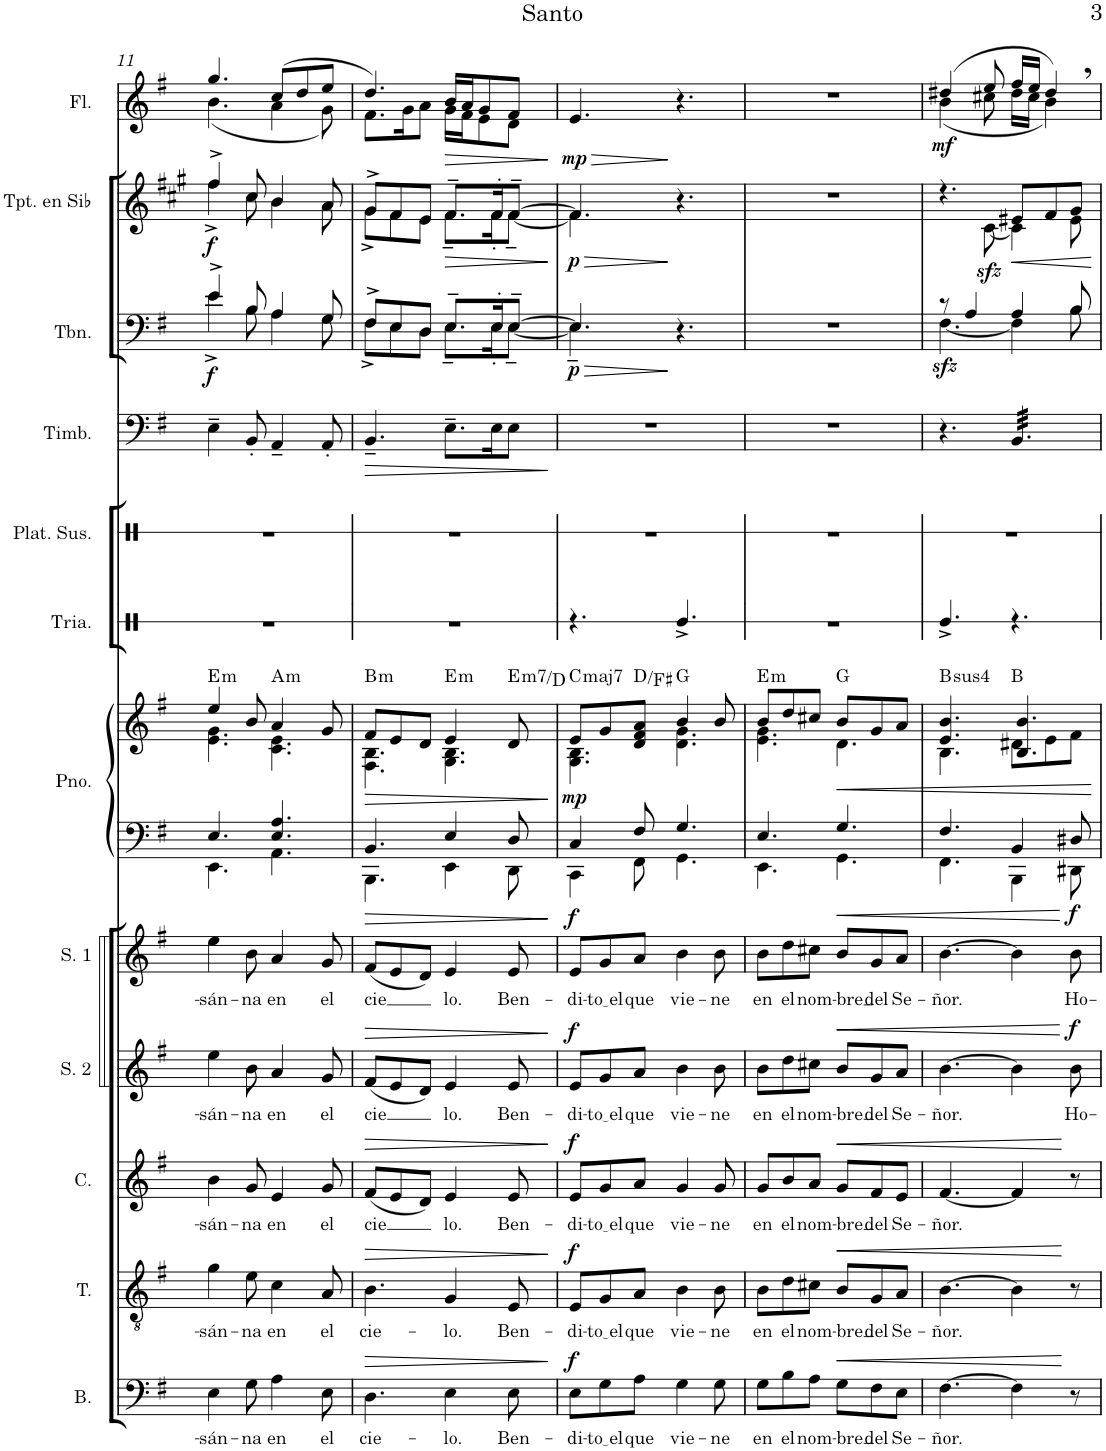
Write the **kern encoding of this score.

**kern	**text	**dynam	**kern	**text	**dynam	**kern	**text	**dynam	**kern	**text	**dynam	**kern	**text	**dynam	**kern	**kern	**dynam	**harte	**kern	**kern	**kern	**dynam	**kern	**dynam	**kern	**dynam	**kern	**dynam
*part12	*part12	*part12	*part11	*part11	*part11	*part10	*part10	*part10	*part9	*part9	*part9	*part8	*part8	*part8	*part7	*part7	*part7	*part7	*part6	*part5	*part4	*part4	*part3	*part3	*part2	*part2	*part1	*part1
*staff13	*staff13	*staff13	*staff12	*staff12	*staff12	*staff11	*staff11	*staff11	*staff10	*staff10	*staff10	*staff9	*staff9	*staff9	*staff8	*staff7	*staff7/8	*	*staff6	*staff5	*staff4	*staff4	*staff3	*staff3	*staff2	*staff2	*staff1	*staff1
*I"Bajo	*	*	*I"Tenor	*	*	*I"Contralto	*	*	*I"Soprano 2	*	*	*I"Soprano 1	*	*	*I"Piano	*	*	*	*I"Triángulo	*I"Platillo suspendido	*I"Timbales	*	*I"Trombón	*	*I"Trompeta en Sib	*	*I"Flauta	*
*I'B.	*	*	*I'T.	*	*	*I'C.	*	*	*I'S. 2	*	*	*I'S. 1	*	*	*I'Pno.	*	*	*	*	*I'Plat. Sus.	*I'Timb.	*	*I'Tbn.	*	*I'Tpt. en Sib	*	*I'Fl.	*
!!LO:PB:g=z
*clefF4	*	*	*clefGv2	*	*	*clefG2	*	*	*clefG2	*	*	*clefG2	*	*	*clefF4	*clefG2	*	*	*clefX	*clefX	*clefF4	*	*clefF4	*	*clefG2	*	*clefG2	*
*	*	*	*	*	*	*	*	*	*	*	*	*	*	*	*	*	*	*	*	*	*	*	*	*	*Trd1c2	*	*	*
*k[f#]	*	*	*k[f#]	*	*	*k[f#]	*	*	*k[f#]	*	*	*k[f#]	*	*	*k[f#]	*k[f#]	*	*	*k[]	*k[]	*k[f#]	*	*k[f#]	*	*k[f#c#g#]	*	*k[f#]	*
*M6/8	*	*	*M6/8	*	*	*M6/8	*	*	*M6/8	*	*	*M6/8	*	*	*M6/8	*M6/8	*	*	*M6/8	*M6/8	*M6/8	*	*M6/8	*	*M6/8	*	*M6/8	*
=11	=11	=11	=11	=11	=11	=11	=11	=11	=11	=11	=11	=11	=11	=11	=11	=11	=11	=11	=11	=11	=11	=11	=11	=11	=11	=11	=11	=11
!	!LO:LY:b	!	!	!LO:LY:b	!	!	!LO:LY:b	!	!	!LO:LY:b	!	!	!LO:LY:b	!	!	!	!	!LO:H:kt=m	!	!	!	!	!	!LO:DY:b	!	!LO:DY:b	!	!
*	*	*	*	*	*	*	*	*	*	*	*	*	*	*	*^	*^	*	*	*	*	*	*	*^	*	*^	*	*^	*
4E\	-sán-	.	4g\	-sán-	.	4b\	-sán-	.	4ee\	-sán-	.	4ee\	-sán-	.	4.E/	4.EE\	4ee/	4.e\ 4.g\	.	E:min	2.r	2.r	4E~\	.	4e^/	4e^\	f	4ff#^/	4ff#^\	f	4.gg/	(4.b\	.
!	!LO:LY:b	!	!	!LO:LY:b	!	!	!LO:LY:b	!	!	!LO:LY:b	!	!	!LO:LY:b	!	!	!	!	!	!	!	!	!	!	!	!	!	!	!	!	!	!	!	!
8G\	-na	.	8e\	-na	.	8g/	-na	.	8b\	-na	.	8b\	-na	.	.	.	8b/	.	.	.	.	.	8BB'/	.	8B/	8B\	.	8cc#/	8cc#\	.	.	.	.
!	!LO:LY:b	!	!	!LO:LY:b	!	!	!LO:LY:b	!	!	!LO:LY:b	!	!	!LO:LY:b	!	!	!	!	!	!	!LO:H:kt=m	!	!	!	!	!	!	!	!	!	!	!	!	!
4A\	en	.	4c\	en	.	4e/	en	.	4a/	en	.	4a/	en	.	4.E/ 4.A/	4.AA\	4a/	4.c\ 4.e\	.	A:min	.	.	4AA~/	.	4A/	4A\	.	4b/	4b\	.	(8cc/L	4a\	.
.	.	.	.	.	.	.	.	.	.	.	.	.	.	.	.	.	.	.	.	.	.	.	.	.	.	.	.	.	.	.	8dd/	.	.
!	!LO:LY:b	!	!	!LO:LY:b	!	!	!LO:LY:b	!	!	!LO:LY:b	!	!	!LO:LY:b	!	!	!	!	!	!	!	!	!	!	!	!	!	!	!	!	!	!	!	!
8E\	el	.	8A/	el	.	8g/	el	.	8g/	el	.	8g/	el	.	.	.	8g/	.	.	.	.	.	8AA'/	.	8G/	8G\	.	8a/	8a\	.	8ee/J	8g\)	.
=12	=12	=12	=12	=12	=12	=12	=12	=12	=12	=12	=12	=12	=12	=12	=12	=12	=12	=12	=12	=12	=12	=12	=12	=12	=12	=12	=12	=12	=12	=12	=12	=12	=12
!	!LO:LY:b	!LO:HP:b	!	!LO:LY:b	!LO:HP:b	!	!LO:LY:b	!LO:HP:b	!	!LO:LY:b	!LO:HP:b	!	!LO:LY:b	!LO:HP:b	!	!	!	!	!LO:HP:b	!LO:H:kt=m	!	!	!	!LO:HP:b	!	!	!	!	!	!	!	!	!
4.D\	cie-	>	4.B\	cie-	>	(8f#/L	cie	>	(8f#/L	cie	>	(8f#/L	cie	>	4.BB/	4.BBB\	8f#/L	4.F#\ 4.B\	>	B:min	2.r	2.r	4.BB~/	>	8F#^/L	8F#^\L	.	8g#^/L	8g#^\L	.	4.dd/)	8.f#\L	.
.	.	.	.	.	.	8e/	.	.	8e/	.	.	8e/	.	.	.	.	8e/	.	.	.	.	.	.	.	8E/	8E\	.	8f#/	8f#\	.	.	.	.
.	.	.	.	.	.	.	.	.	.	.	.	.	.	.	.	.	.	.	.	.	.	.	.	.	.	.	.	.	.	.	.	16g\K	.
.	.	.	.	.	.	8d/J)	.	.	8d/J)	.	.	8d/J)	.	.	.	.	8d/J	.	.	.	.	.	.	.	8D/J	8D\J	.	8e/J	8e\J	.	.	8a\J	.
!	!LO:LY:b	!	!	!LO:LY:b	!	!	!LO:LY:b	!	!	!LO:LY:b	!	!	!LO:LY:b	!	!	!	!	!	!	!LO:H:kt=m	!	!	!	!	!	!	!	!	!	!LO:HP:b	!	!	!LO:HP:b
4E\	-lo.	.	4G/	-lo.	.	4e/	lo.	.	4e/	lo.	.	4e/	lo.	.	4E/	4EE\	4e/	4.G\ 4.B\	.	E:min	.	.	8.E~\L	.	8.E~/L	8.E~\L	.	8.f#~/L	8.f#~\L	>	16b/LL	16g\LL	>
.	.	.	.	.	.	.	.	.	.	.	.	.	.	.	.	.	.	.	.	.	.	.	.	.	.	.	.	.	.	.	16a/J	16f#\J	.
.	.	.	.	.	.	.	.	.	.	.	.	.	.	.	.	.	.	.	.	.	.	.	.	.	.	.	.	.	.	.	8g/	8e\	.
.	.	.	.	.	.	.	.	.	.	.	.	.	.	.	.	.	.	.	.	.	.	.	16E\K	.	16E'/K	16E'\K	.	16f#'/K	16f#'\K	.	.	.	.
!	!LO:LY:b	!	!	!LO:LY:b	!	!	!LO:LY:b	!	!	!LO:LY:b	!	!	!LO:LY:b	!	!	!	!	!	!	!LO:H:kt=m7	!	!	!	!	!	!	!	!	!	!	!	!	!
8E\	Ben-	.	8E/	Ben-	.	8e/	Ben-	.	8e/	Ben-	.	8e/	Ben-	.	8D/	8DD\	8d/	.	.	E:min7/b7	.	.	8E\J	.	[8E~/J	[8E~\J	.	[8f#~/J	[8f#~\J	.	8f#/J	8d\J	.
*	*	*	*	*	*	*	*	*	*	*	*	*	*	*	*v	*v	*	*	*	*	*	*	*	*	*v	*v	*	*v	*v	*	*v	*v	*
*	*	*	*	*	*	*	*	*	*	*	*	*	*	*	*	*v	*v	*	*	*	*	*	*	*	*	*	*	*	*
.	.	]	.	.	]	.	.	]	.	.	]	.	.	]	.	.	]	.	.	.	.	]	.	.	.	]	.	]
=13	=13	=13	=13	=13	=13	=13	=13	=13	=13	=13	=13	=13	=13	=13	=13	=13	=13	=13	=13	=13	=13	=13	=13	=13	=13	=13	=13	=13
!	!LO:LY:b	!LO:DY:a	!	!LO:LY:b	!LO:DY:a	!	!LO:LY:b	!LO:DY:a	!	!LO:LY:b	!LO:DY:a	!	!LO:LY:b	!LO:DY:a	!	!	!LO:DY:b	!	!	!	!	!	!	!LO:HP:b	!	!LO:HP:b	!	!LO:HP:b
*	*	*	*	*	*	*	*	*	*	*	*	*	*	*	*^	*^	*	*	*	*	*	*	*^	*	*^	*	*	*
!	!	!	!	!	!	!	!	!	!	!	!	!	!	!	!	!	!	!	!	!LO:H:kt=maj7	!	!	!	!	!	!	!LO:DY:n=1:b	!	!	!LO:DY:n=1:b	!	!LO:DY:n=1:b
8E\L	-di-	f	8E/L	-di-	f	8e/L	-di-	f	8e/L	-di-	f	8e/L	-di-	f	4C/	4CC\	8e/L	4.G\ 4.B\	mp	C:maj7	4.r	2.r	2.r	.	4.E/]	4.E~\]	> p	4.f#/]	4.f#\]	> p	4.e/	> mp
!	!LO:LY:b	!	!	!LO:LY:b	!	!	!LO:LY:b	!	!	!LO:LY:b	!	!	!LO:LY:b	!	!	!	!	!	!	!	!	!	!	!	!	!	!	!	!	!	!	!
8G\	to el	.	8G/	to el	.	8g/	to el	.	8g/	to el	.	8g/	to el	.	.	.	8g/	.	.	.	.	.	.	.	.	.	.	.	.	.	.	.
!	!LO:LY:b	!	!	!LO:LY:b	!	!	!LO:LY:b	!	!	!LO:LY:b	!	!	!LO:LY:b	!	!	!	!	!	!	!	!	!	!	!	!	!	!	!	!	!	!	!
8A\J	que	.	8A/J	que	.	8a/J	que	.	8a/J	que	.	8a/J	que	.	8F#/	8FF#\	8d/ 8f#/ 8a/J	.	.	D:maj/3	.	.	.	.	.	.	.	.	.	.	.	.
!	!LO:LY:b	!	!	!LO:LY:b	!	!	!LO:LY:b	!	!	!LO:LY:b	!	!	!LO:LY:b	!	!	!	!	!	!	!	!	!	!	!	!	!	!	!	!	!	!	!
4G\	vie-	.	4B\	vie-	.	4g/	vie-	.	4b\	vie-	.	4b\	vie-	.	4.G/	4.GG\	4b/	4.d\ 4.g\	.	G:maj	4.Re^/	.	.	.	4.r	4.ryy	]	4.r	4.ryy	]	4.r	]
!	!LO:LY:b	!	!	!LO:LY:b	!	!	!LO:LY:b	!	!	!LO:LY:b	!	!	!LO:LY:b	!	!	!	!	!	!	!	!	!	!	!	!	!	!	!	!	!	!	!
8G\	-ne	.	8B\	-ne	.	8g/	-ne	.	8b\	-ne	.	8b\	-ne	.	.	.	8b/	.	.	.	.	.	.	.	.	.	.	.	.	.	.	.
*	*	*	*	*	*	*	*	*	*	*	*	*	*	*	*	*	*	*	*	*	*	*	*	*	*v	*v	*	*	*	*	*	*
*	*	*	*	*	*	*	*	*	*	*	*	*	*	*	*	*	*	*	*	*	*	*	*	*	*	*	*v	*v	*	*	*
=14	=14	=14	=14	=14	=14	=14	=14	=14	=14	=14	=14	=14	=14	=14	=14	=14	=14	=14	=14	=14	=14	=14	=14	=14	=14	=14	=14	=14	=14	=14
!	!LO:LY:b	!	!	!LO:LY:b	!	!	!LO:LY:b	!	!	!LO:LY:b	!	!	!LO:LY:b	!	!	!	!	!	!	!LO:H:kt=m	!	!	!	!	!	!	!	!	!	!
8G\L	en	.	8B\L	en	.	8g/L	en	.	8b\L	en	.	8b\L	en	.	4.E/	4.EE\	8b/L	4.e\ 4.g\	.	E:min	2.r	2.r	2.r	.	2.r	.	2.r	.	2.r	.
!	!LO:LY:b	!	!	!LO:LY:b	!	!	!LO:LY:b	!	!	!LO:LY:b	!	!	!LO:LY:b	!	!	!	!	!	!	!	!	!	!	!	!	!	!	!	!	!
8B\	el	.	8d\	el	.	8b/	el	.	8dd\	el	.	8dd\	el	.	.	.	8dd/	.	.	.	.	.	.	.	.	.	.	.	.	.
!	!LO:LY:b	!	!	!LO:LY:b	!	!	!LO:LY:b	!	!	!LO:LY:b	!	!	!LO:LY:b	!	!	!	!	!	!	!	!	!	!	!	!	!	!	!	!	!
8A\J	nom-	.	8c#X\J	nom-	.	8a/J	nom-	.	8cc#X\J	nom-	.	8cc#X\J	nom-	.	.	.	8cc#X/J	.	.	.	.	.	.	.	.	.	.	.	.	.
!	!LO:LY:b	!LO:HP:b	!	!LO:LY:b	!LO:HP:b	!	!LO:LY:b	!LO:HP:b	!	!LO:LY:b	!LO:HP:b	!	!LO:LY:b	!LO:HP:b	!	!	!	!	!LO:HP:b	!	!	!	!	!	!	!	!	!	!	!
8G\L	-bre	<	8B/L	-bre	<	8g/L	-bre	<	8b/L	-bre	<	8b/L	-bre	<	4.G/	4.GG\	8b/L	4.d\	<	G:maj	.	.	.	.	.	.	.	.	.	.
!	!LO:LY:b	!	!	!LO:LY:b	!	!	!LO:LY:b	!	!	!LO:LY:b	!	!	!LO:LY:b	!	!	!	!	!	!	!	!	!	!	!	!	!	!	!	!	!
8F#\	del	.	8G/	del	.	8f#/	del	.	8g/	del	.	8g/	del	.	.	.	8g/	.	.	.	.	.	.	.	.	.	.	.	.	.
!	!LO:LY:b	!	!	!LO:LY:b	!	!	!LO:LY:b	!	!	!LO:LY:b	!	!	!LO:LY:b	!	!	!	!	!	!	!	!	!	!	!	!	!	!	!	!	!
8E\J	Se-	.	8A/J	Se-	.	8e/J	Se-	.	8a/J	Se-	.	8a/J	Se-	.	.	.	8a/J	.	.	.	.	.	.	.	.	.	.	.	.	.
=15	=15	=15	=15	=15	=15	=15	=15	=15	=15	=15	=15	=15	=15	=15	=15	=15	=15	=15	=15	=15	=15	=15	=15	=15	=15	=15	=15	=15	=15	=15
!	!LO:LY:b	!	!	!LO:LY:b	!	!	!LO:LY:b	!	!	!LO:LY:b	!	!	!LO:LY:b	!	!	!	!	!	!	!LO:H:kt=4	!	!	!	!	!	!LO:DY:b	!	!	!	!LO:DY:b
*	*	*	*	*	*	*	*	*	*	*	*	*	*	*	*	*	*	*	*	*	*	*	*	*	*^	*	*^	*	*^	*
[4.F#\	-ñor.	.	[4.B\	-ñor.	.	[4.f#/	-ñor.	.	[4.b\	-ñor.	.	[4.b\	-ñor.	.	4.F#/	4.FF#\	4.e/ 4.b/	4.B\	.	B:sus4	4.Re^/	2.r	4.r	.	8r	[4.F#\	sfz	4.r	4ryy	.	(4dd#X/	(4b\	mf
.	.	.	.	.	.	.	.	.	.	.	.	.	.	.	.	.	.	.	.	.	.	.	.	.	4A/	.	.	.	.	.	.	.	.
!	!	!	!	!	!	!	!	!	!	!	!	!	!	!	!	!	!	!	!	!	!	!	!	!	!	!	!	!	!	!LO:DY:b	!	!	!
.	.	.	.	.	.	.	.	.	.	.	.	.	.	.	.	.	.	.	.	.	.	.	.	.	.	.	.	.	[8c#\	sfz	8ee/	8cc#X\	.
!	!	!	!	!	!	!	!	!	!	!	!	!	!	!	!	!	!	!	!	!	!	!	!	!	!	!	!	!	!	!LO:HP:b	!	!	!
*	*	*	*	*	*	*	*	*	*	*	*	*	*	*	*	*	*	*	*	*	*	*	*tremolo	*	*	*	*	*	*	*	*	*	*
4F#\]	.	.	4B\]	.	.	4f#/]	.	.	4b\]	.	.	4b\]	.	.	4BB/	4BBB\	4.B/ 4.b/	8d#X\L	.	B:maj	4.r	.	32BB/LLL	.	4A/	4F#\]	.	8e#X/L	4c#\]	<	16ff#/LL	16dd#\LL	.
.	.	.	.	.	.	.	.	.	.	.	.	.	.	.	.	.	.	.	.	.	.	.	32BB/	.	.	.	.	.	.	.	.	.	.
.	.	.	.	.	.	.	.	.	.	.	.	.	.	.	.	.	.	.	.	.	.	.	32BB/	.	.	.	.	.	.	.	16ee/JJ	16cc#\JJ	.
.	.	.	.	.	.	.	.	.	.	.	.	.	.	.	.	.	.	.	.	.	.	.	32BB/	.	.	.	.	.	.	.	.	.	.
.	.	.	.	.	.	.	.	.	.	.	.	.	.	.	.	.	.	8e\	.	.	.	.	32BB/	.	.	.	.	8f#/	.	.	4dd#,/)	4b\)	.
.	.	.	.	.	.	.	.	.	.	.	.	.	.	.	.	.	.	.	.	.	.	.	32BB/	.	.	.	.	.	.	.	.	.	.
.	.	.	.	.	.	.	.	.	.	.	.	.	.	.	.	.	.	.	.	.	.	.	32BB/	.	.	.	.	.	.	.	.	.	.
.	.	.	.	.	.	.	.	.	.	.	.	.	.	.	.	.	.	.	.	.	.	.	32BB/	.	.	.	.	.	.	.	.	.	.
!	!	!	!	!	!	!	!	!	!	!LO:LY:b	!LO:DY:n=1:a	!	!LO:LY:b	!LO:DY:n=1:a	!	!	!	!	!	!	!	!	!	!	!	!	!	!	!	!	!	!	!
8r	.	[	8r	.	[	8r	.	[	8b\	Ho-	[ f	8b\	Ho-	[ f	8D#X/	8DD#X\	.	8f#\J	.	.	.	.	32BB/	.	8B/	8B\	.	8g#/J	8e#\	.	.	.	.
.	.	.	.	.	.	.	.	.	.	.	.	.	.	.	.	.	.	.	.	.	.	.	32BB/	.	.	.	.	.	.	.	.	.	.
.	.	.	.	.	.	.	.	.	.	.	.	.	.	.	.	.	.	.	.	.	.	.	32BB/	.	.	.	.	.	.	.	.	.	.
.	.	.	.	.	.	.	.	.	.	.	.	.	.	.	.	.	.	.	.	.	.	.	32BB/JJJ	.	.	.	.	.	.	.	.	.	.
*	*	*	*	*	*	*	*	*	*	*	*	*	*	*	*	*	*	*	*	*	*	*	*Xtremolo	*	*	*	*	*	*	*	*	*	*
*	*	*	*	*	*	*	*	*	*	*	*	*	*	*	*v	*v	*	*	*	*	*	*	*	*	*v	*v	*	*v	*v	*	*v	*v	*
*	*	*	*	*	*	*	*	*	*	*	*	*	*	*	*	*v	*v	*	*	*	*	*	*	*	*	*	*	*	*
.	.	.	.	.	.	.	.	.	.	.	.	.	.	.	.	.	[	.	.	.	.	.	.	.	.	[	.	.
=	=	=	=	=	=	=	=	=	=	=	=	=	=	=	=	=	=	=	=	=	=	=	=	=	=	=	=	=
*-	*-	*-	*-	*-	*-	*-	*-	*-	*-	*-	*-	*-	*-	*-	*-	*-	*-	*-	*-	*-	*-	*-	*-	*-	*-	*-	*-	*-
